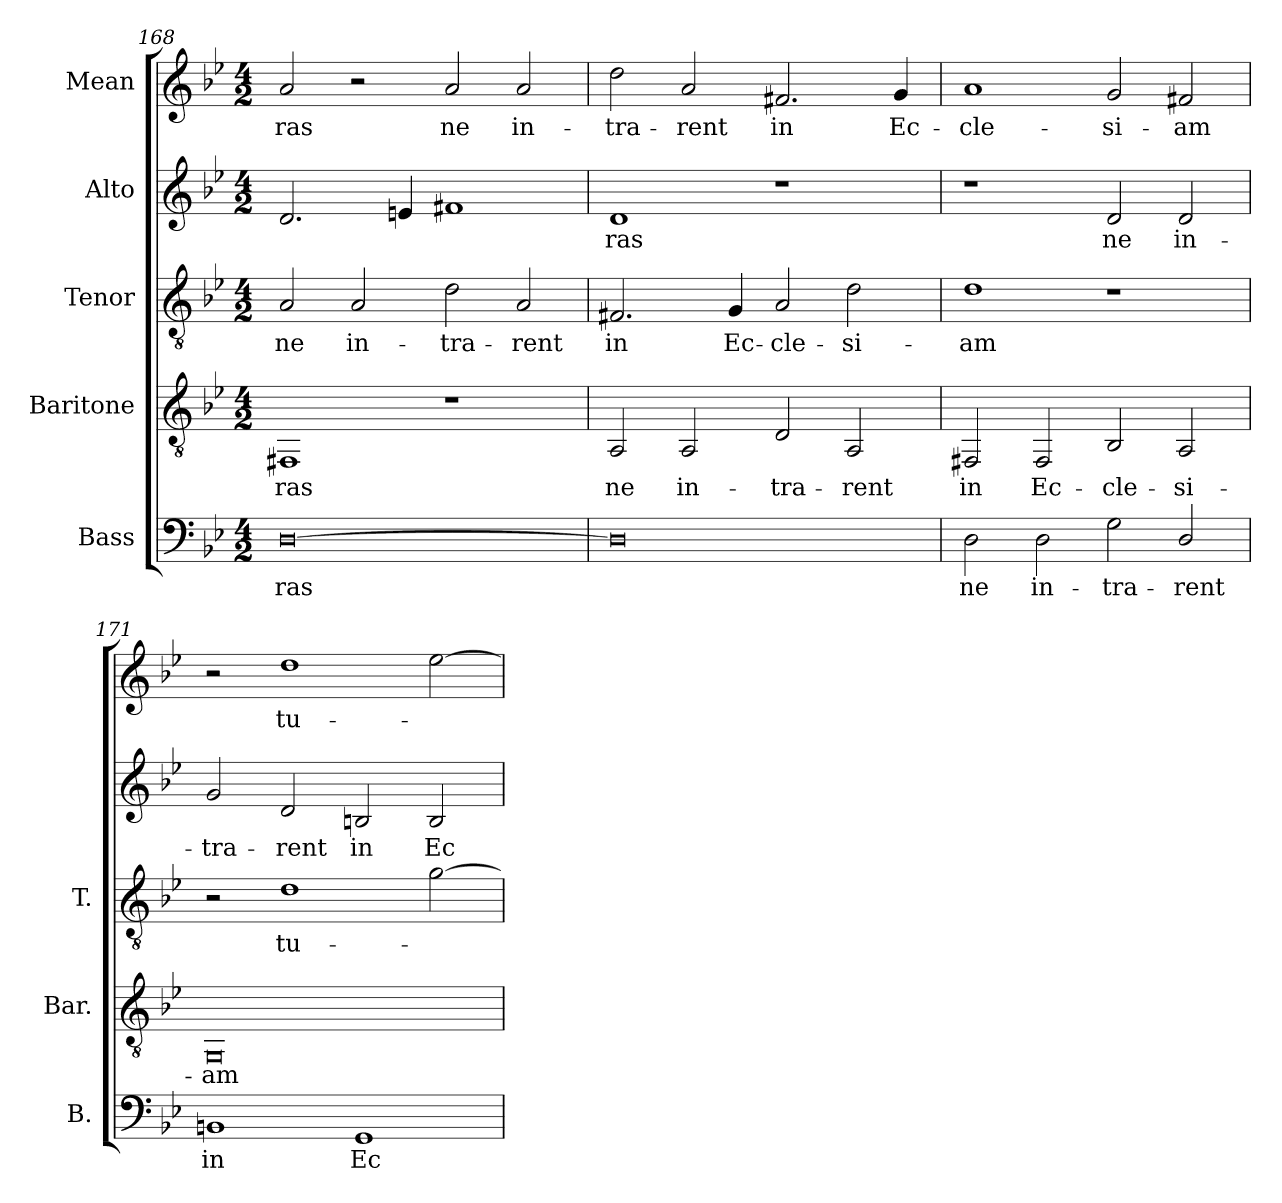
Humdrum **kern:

**kern	**text	**kern	**text	**kern	**text	**kern	**text	**kern	**text
*part5	*part5	*part4	*part4	*part3	*part3	*part2	*part2	*part1	*part1
*staff5	*staff5	*staff4	*staff4	*staff3	*staff3	*staff2	*staff2	*staff1	*staff1
*I"Bass	*	*I"Baritone	*	*I"Tenor	*	*I"Alto	*	*I"Mean	*
*I'B.	*	*I'Bar.	*	*I'T.	*	*	*	*	*
*clefF4	*	*clefGv2	*	*clefGv2	*	*clefG2	*	*clefG2	*
*	*	*	*	*ITrd7c12	*	*	*	*	*
*k[b-e-]	*	*k[b-e-]	*	*k[b-e-]	*	*k[b-e-]	*	*k[b-e-]	*
*B-:	*	*B-:	*	*B-:	*	*B-:	*	*B-:	*
*M4/2	*	*M4/2	*	*M4/2	*	*M4/2	*	*M4/2	*
=168	=168	=168	=168	=168	=168	=168	=168	=168	=168
!	!LO:LY:b:color=#000000	!	!	!	!	!	!	!	!
!	!	!	!LO:LY:b:color=#000000	!	!	!	!	!	!
!	!	!	!	!	!LO:LY:b:color=#000000	!	!	!	!
!	!	!	!	!	!	!	!	!	!LO:LY:b:color=#000000
[0Di	-ras	1FF#Xi	-ras	2AAi/	ne	2.di/	.	2ai/	-ras
!	!	!	!	!	!LO:LY:b:color=#000000	!	!	!	!
.	.	.	.	2AAi/	in-	.	.	2r	.
.	.	.	.	.	.	4eni/	.	.	.
!	!	!	!	!	!LO:LY:b:color=#000000	!	!	!	!
!	!	!	!	!	!	!	!	!	!LO:LY:b:color=#000000
.	.	1r	.	2Di\	-tra-	1f#Xi	.	2ai/	ne
!	!	!	!	!	!LO:LY:b:color=#000000	!	!	!	!
!	!	!	!	!	!	!	!	!	!LO:LY:b:color=#000000
.	.	.	.	2AAi/	-rent	.	.	2ai/	in-
=169	=169	=169	=169	=169	=169	=169	=169	=169	=169
!	!	!	!LO:LY:b:color=#000000	!	!	!	!	!	!
!	!	!	!	!	!LO:LY:b:color=#000000	!	!	!	!
!	!	!	!	!	!	!	!LO:LY:b:color=#000000	!	!
!	!	!	!	!	!	!	!	!	!LO:LY:b:color=#000000
0Di]	.	2AAi/	ne	2.FF#Xi/	in	1di	-ras	2ddi\	-tra-
!	!	!	!LO:LY:b:color=#000000	!	!	!	!	!	!
!	!	!	!	!	!	!	!	!	!LO:LY:b:color=#000000
.	.	2AAi/	in-	.	.	.	.	2ai/	-rent
!	!	!	!	!	!LO:LY:b:color=#000000	!	!	!	!
.	.	.	.	4GGi/	Ec-	.	.	.	.
!	!	!	!LO:LY:b:color=#000000	!	!	!	!	!	!
!	!	!	!	!	!LO:LY:b:color=#000000	!	!	!	!
!	!	!	!	!	!	!	!	!	!LO:LY:b:color=#000000
.	.	2Di/	-tra-	2AAi/	-cle-	1r	.	2.f#Xi/	in
!	!	!	!LO:LY:b:color=#000000	!	!	!	!	!	!
!	!	!	!	!	!LO:LY:b:color=#000000	!	!	!	!
.	.	2AAi/	-rent	2Di\	-si-	.	.	.	.
!	!	!	!	!	!	!	!	!	!LO:LY:b:color=#000000
.	.	.	.	.	.	.	.	4gi/	Ec-
=170	=170	=170	=170	=170	=170	=170	=170	=170	=170
!	!LO:LY:b:color=#000000	!	!	!	!	!	!	!	!
!	!	!	!LO:LY:b:color=#000000	!	!	!	!	!	!
!	!	!	!	!	!LO:LY:b:color=#000000	!	!	!	!
!	!	!	!	!	!	!	!	!	!LO:LY:b:color=#000000
2Di\	ne	2FF#Xi/	in	1Di	-am	1r	.	1ai	-cle-
!	!LO:LY:b:color=#000000	!	!	!	!	!	!	!	!
!	!	!	!LO:LY:b:color=#000000	!	!	!	!	!	!
2Di\	in-	2FF#i/	Ec-	.	.	.	.	.	.
!	!LO:LY:b:color=#000000	!	!	!	!	!	!	!	!
!	!	!	!LO:LY:b:color=#000000	!	!	!	!	!	!
!	!	!	!	!	!	!	!LO:LY:b:color=#000000	!	!
!	!	!	!	!	!	!	!	!	!LO:LY:b:color=#000000
2Gi\	-tra-	2BB-i/	-cle-	1r	.	2di/	ne	2gi/	-si-
!	!LO:LY:b:color=#000000	!	!	!	!	!	!	!	!
!	!	!	!LO:LY:b:color=#000000	!	!	!	!	!	!
!	!	!	!	!	!	!	!LO:LY:b:color=#000000	!	!
!	!	!	!	!	!	!	!	!	!LO:LY:b:color=#000000
2Di/	-rent	2AAi/	-si-	.	.	2di/	in-	2f#Xi/	-am
=171	=171	=171	=171	=171	=171	=171	=171	=171	=171
!	!LO:LY:b:color=#000000	!	!	!	!	!	!	!	!
!	!	!	!LO:LY:b:color=#000000	!	!	!	!	!	!
!	!	!	!	!	!	!	!LO:LY:b:color=#000000	!	!
1BBni	in	0GGi	-am	2r	.	2gi/	-tra-	2r	.
!	!	!	!	!	!LO:LY:b:color=#000000	!	!	!	!
!	!	!	!	!	!	!	!LO:LY:b:color=#000000	!	!
!	!	!	!	!	!	!	!	!	!LO:LY:b:color=#000000
.	.	.	.	1Di	tu-	2di/	-rent	1ddi	tu-
!	!LO:LY:b:color=#000000	!	!	!	!	!	!	!	!
!	!	!	!	!	!	!	!LO:LY:b:color=#000000	!	!
1GGi	Ec-	.	.	.	.	2Bni/	in	.	.
!	!	!	!	!	!	!	!LO:LY:b:color=#000000	!	!
.	.	.	.	[2Gi\	.	2Bi/	Ec-	[2ee-i\	.
=	=	=	=	=	=	=	=	=	=
*-	*-	*-	*-	*-	*-	*-	*-	*-	*-
